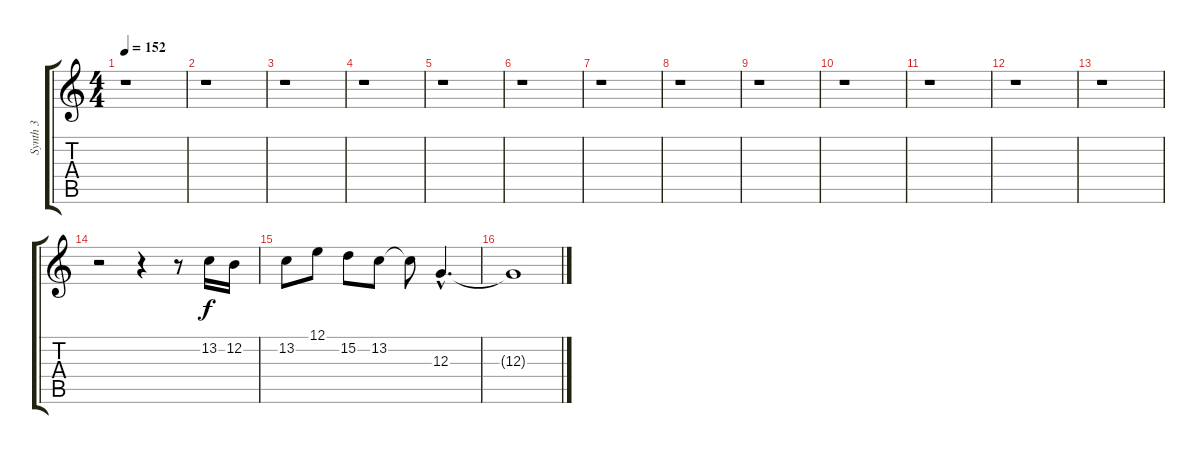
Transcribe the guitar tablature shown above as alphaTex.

\track ("Synth 3" "Synth 3") {instrument accordion}
\staff {score tabs}
\tuning (E4 B3 G3 D3 A2 E2) {hide}
\ts (4 4)
\tempo 152
\clef g2
\ks c
r.1{dy f} |
r.1 |
r.1 |
r.1 |
r.1 |
r.1 |
r.1 |
r.1 |
r.1 |
r.1 |
r.1 |
r.1 |
r.1 |
r.2 r.4 r.8 13.2.16 12.2.16 |
13.2.8 12.1.8 15.2.8 13.2.8 13.2{t}.8 12.3{hac}.4{d} |
12.3{t}.1
